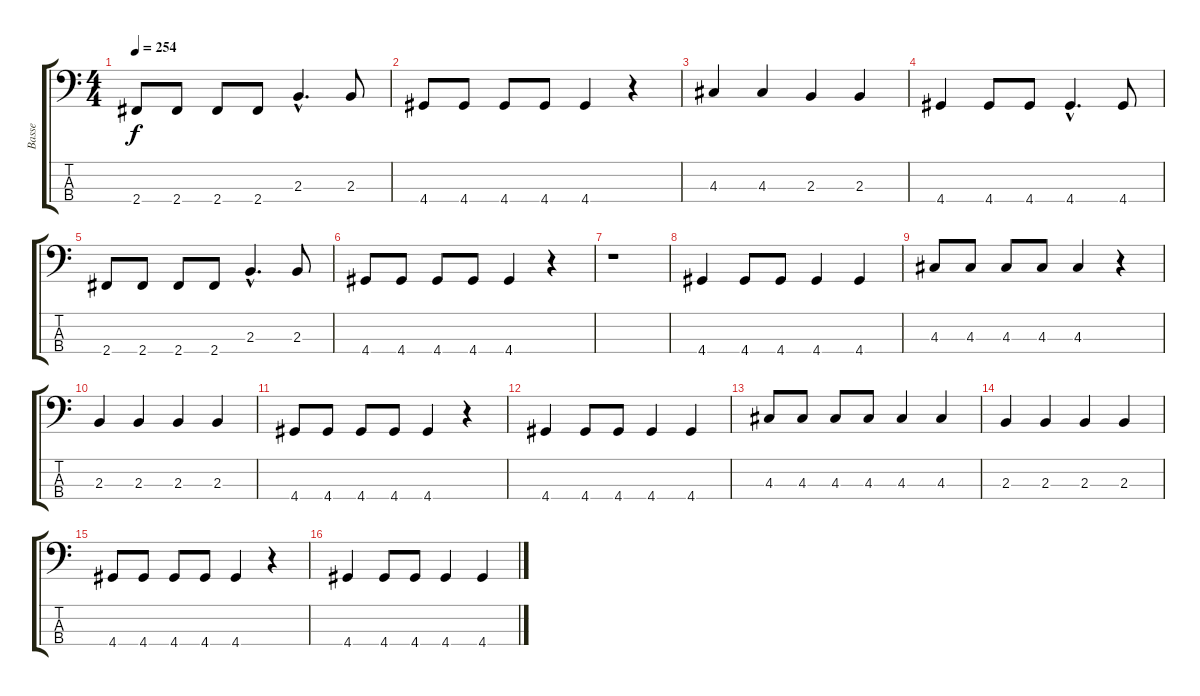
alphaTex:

\track ("Basse" "Basse") {instrument electricbasspick}
\staff {score tabs}
\tuning (G2 D2 A1 E1) {hide}
\ts (4 4)
\tempo 254
\clef f4
\ks c
2.4.8{dy f} 2.4.8 2.4.8 2.4.8 2.3{hac}.4{d} 2.3.8 |
4.4.8 4.4.8 4.4.8 4.4.8 4.4.4 r.4 |
4.3.4 4.3.4 2.3.4 2.3.4 |
4.4.4 4.4.8 4.4.8 4.4{hac}.4{d} 4.4.8 |
2.4.8 2.4.8 2.4.8 2.4.8 2.3{hac}.4{d} 2.3.8 |
4.4.8 4.4.8 4.4.8 4.4.8 4.4.4 r.4 |
r.1 |
4.4.4 4.4.8 4.4.8 4.4.4 4.4.4 |
4.3.8 4.3.8 4.3.8 4.3.8 4.3.4 r.4 |
2.3.4 2.3.4 2.3.4 2.3.4 |
4.4.8 4.4.8 4.4.8 4.4.8 4.4.4 r.4 |
4.4.4 4.4.8 4.4.8 4.4.4 4.4.4 |
4.3.8 4.3.8 4.3.8 4.3.8 4.3.4 4.3.4 |
2.3.4 2.3.4 2.3.4 2.3.4 |
4.4.8 4.4.8 4.4.8 4.4.8 4.4.4 r.4 |
4.4.4 4.4.8 4.4.8 4.4.4 4.4.4
